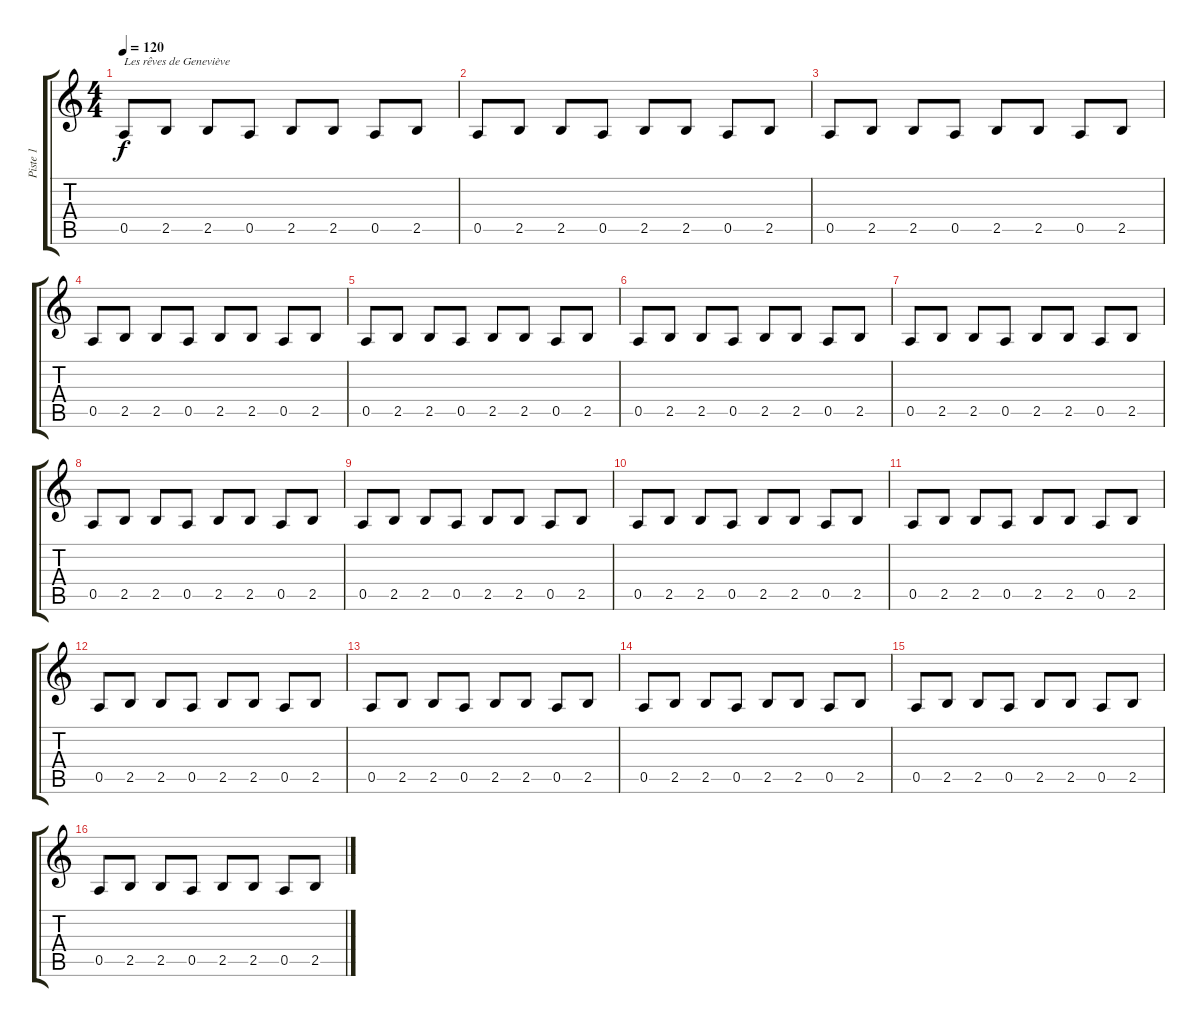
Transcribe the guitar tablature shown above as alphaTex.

\track ("Piste 1" "Piste 1") {instrument acousticbass}
\staff {score tabs}
\tuning (E4 B3 G3 D3 A2 E2) {hide}
\ts (4 4)
\tempo 120
\clef g2
\ks c
0.5.8{txt "Les rêves de Geneviève" dy f instrument acousticbass} 2.5.8 2.5.8 0.5.8 2.5.8 2.5.8 0.5.8 2.5.8 |
0.5.8 2.5.8 2.5.8 0.5.8 2.5.8 2.5.8 0.5.8 2.5.8 |
0.5.8{txt ""} 2.5.8 2.5.8 0.5.8 2.5.8 2.5.8 0.5.8 2.5.8 |
0.5.8 2.5.8 2.5.8 0.5.8 2.5.8 2.5.8 0.5.8 2.5.8 |
0.5.8 2.5.8 2.5.8 0.5.8 2.5.8 2.5.8 0.5.8 2.5.8 |
0.5.8 2.5.8 2.5.8 0.5.8 2.5.8 2.5.8 0.5.8 2.5.8 |
0.5.8 2.5.8 2.5.8 0.5.8 2.5.8 2.5.8 0.5.8 2.5.8 |
0.5.8 2.5.8 2.5.8 0.5.8 2.5.8 2.5.8 0.5.8 2.5.8 |
0.5.8 2.5.8 2.5.8 0.5.8 2.5.8 2.5.8 0.5.8 2.5.8 |
0.5.8 2.5.8 2.5.8 0.5.8 2.5.8 2.5.8 0.5.8 2.5.8 |
0.5.8 2.5.8 2.5.8 0.5.8 2.5.8 2.5.8 0.5.8 2.5.8 |
0.5.8 2.5.8 2.5.8 0.5.8 2.5.8 2.5.8 0.5.8 2.5.8 |
0.5.8 2.5.8 2.5.8 0.5.8 2.5.8 2.5.8 0.5.8 2.5.8 |
0.5.8 2.5.8 2.5.8 0.5.8 2.5.8 2.5.8 0.5.8 2.5.8 |
0.5.8 2.5.8 2.5.8 0.5.8 2.5.8 2.5.8 0.5.8 2.5.8 |
0.5.8 2.5.8 2.5.8 0.5.8 2.5.8 2.5.8 0.5.8 2.5.8
